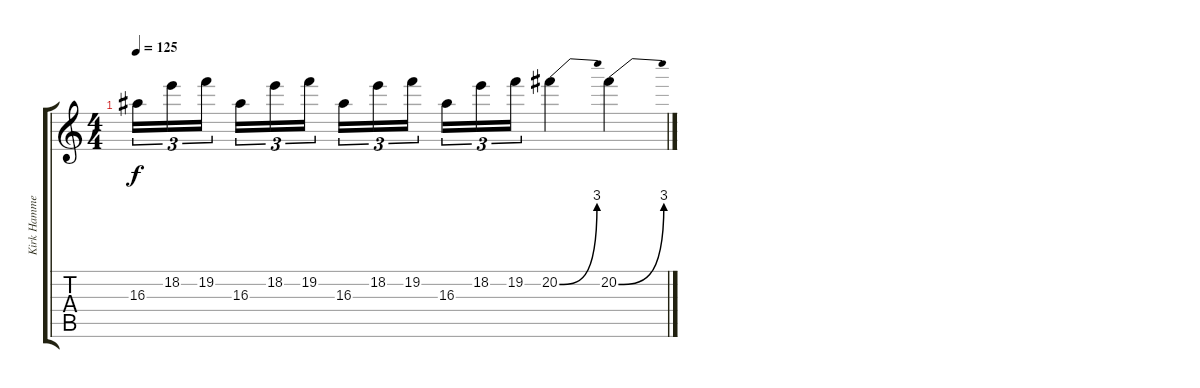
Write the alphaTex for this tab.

\track ("Kirk Hammett (Guitar)" "Kirk Hamme") {mute instrument distortionguitar}
\staff {score tabs}
\tuning (Eb4 Bb3 Gb3 Db3 Ab2 Eb2) {hide}
\ts (4 4)
\tempo 125
\clef g2
\ks c
16.3.16{tu (3 2) dy f} 18.2.16{tu (3 2)} 19.2.16{tu (3 2) beam splitsecondary} 16.3.16{tu (3 2)} 18.2.16{tu (3 2)} 19.2.16{tu (3 2)} 16.3.16{tu (3 2)} 18.2.16{tu (3 2)} 19.2.16{tu (3 2) beam splitsecondary} 16.3.16{tu (3 2)} 18.2.16{tu (3 2)} 19.2.16{tu (3 2)} 20.2{be (bend 0 0 60 12)}.4 20.2{be (bend 0 0 60 12)}.4
